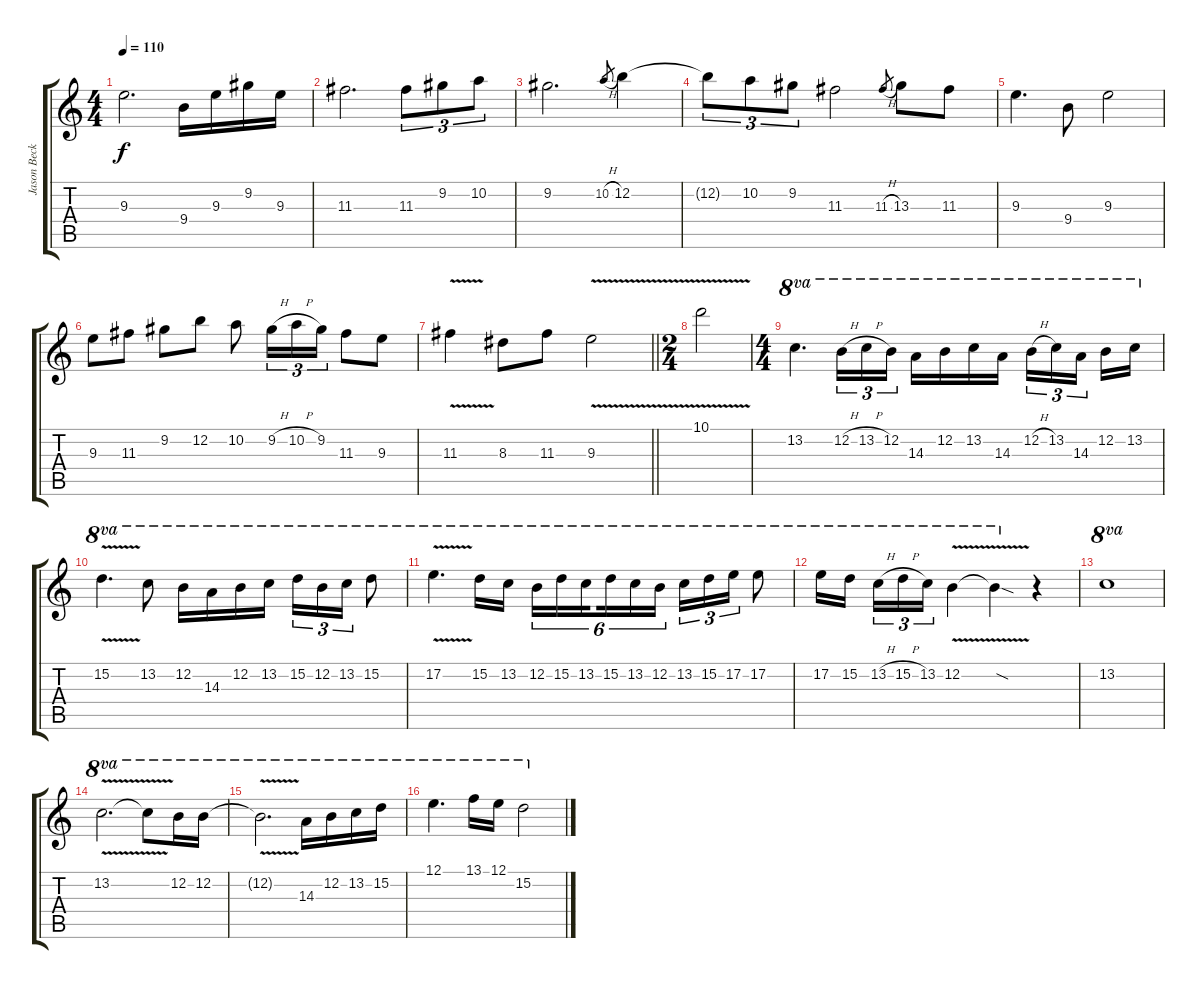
\track ("Jason Becker" "Jason Beck") {instrument distortionguitar}
\staff {score tabs}
\tuning (E4 B3 G3 D3 A2 E2) {hide}
\ts (4 4)
\section ("" " ")
\tempo 110
\clef g2
\ks c
9.3.2{d dy f} 9.4.16 9.3.16 9.2.16 9.3.16 |
11.3.2{d} 11.3.8{tu (3 2)} 9.2.8{tu (3 2)} 10.2.8{tu (3 2)} |
9.2.2{d} 10.2{h}.8{gr} 12.2.4 |
12.2{t}.8{tu (3 2)} 10.2.8{tu (3 2)} 9.2.8{tu (3 2)} 11.3.2 11.3{h}.8{gr} 13.3.8 11.3.8 |
9.3.4{d} 9.4.8 9.3.2 |
9.3.8 11.3.8 9.2.8 12.2.8 10.2.8 9.2{h}.16{tu (3 2)} 10.2{h}.16{tu (3 2)} 9.2.16{tu (3 2)} 11.3.8 9.3.8 |
\barLineRight lightlight
11.3{v}.4 8.3.8 11.3.8 9.3{v}.2 |
\ts (2 4)
10.1{v}.2 |
\ts (4 4)
13.2.4{d ot 8va} 12.2{h}.16{tu (3 2) ot 8va} 13.2{h}.16{tu (3 2) ot 8va} 12.2.16{tu (3 2) ot 8va} 14.3.16{ot 8va} 12.2.16{ot 8va} 13.2.16{ot 8va} 14.3.16{ot 8va} 12.2{h}.16{tu (3 2) ot 8va} 13.2.16{tu (3 2) ot 8va} 14.3.16{tu (3 2) ot 8va beam splitsecondary} 12.2.16{ot 8va} 13.2.16{ot 8va} |
15.2{v}.4{d ot 8va} 13.2.8{ot 8va} 12.2.16{ot 8va} 14.3.16{ot 8va} 12.2.16{ot 8va} 13.2.16{ot 8va} 15.2.16{tu (3 2) ot 8va} 12.2.16{tu (3 2) ot 8va} 13.2.16{tu (3 2) ot 8va} 15.2.8{ot 8va} |
17.2{v}.4{d ot 8va} 15.2.16{ot 8va} 13.2.16{ot 8va} 12.2.16{tu (6 4) ot 8va} 15.2.16{tu (6 4) ot 8va} 13.2.16{tu (6 4) ot 8va beam splitsecondary} 15.2.16{tu (6 4) ot 8va} 13.2.16{tu (6 4) ot 8va} 12.2.16{tu (6 4) ot 8va} 13.2.16{tu (3 2) ot 8va} 15.2.16{tu (3 2) ot 8va} 17.2.16{tu (3 2) ot 8va} 17.2.8{ot 8va} |
17.2.16{ot 8va} 15.2.16{ot 8va beam splitsecondary} 13.2{h}.16{tu (3 2) ot 8va} 15.2{h}.16{tu (3 2) ot 8va} 13.2.16{tu (3 2) ot 8va} 12.2{v}.4{ot 8va} 12.2{sod t}.4{ot 8va} r.4 |
13.2.1{ot 8va} |
13.2{v}.2{d ot 8va} 13.2{t}.8{ot 8va} 12.2.16{ot 8va} 12.2.16{ot 8va} |
12.2{v t}.2{d ot 8va} 14.3.16{ot 8va} 12.2.16{ot 8va} 13.2.16{ot 8va} 15.2.16{ot 8va} |
12.1.4{d ot 8va} 13.1.16{ot 8va} 12.1.16{ot 8va} 15.2.2{ot 8va}
